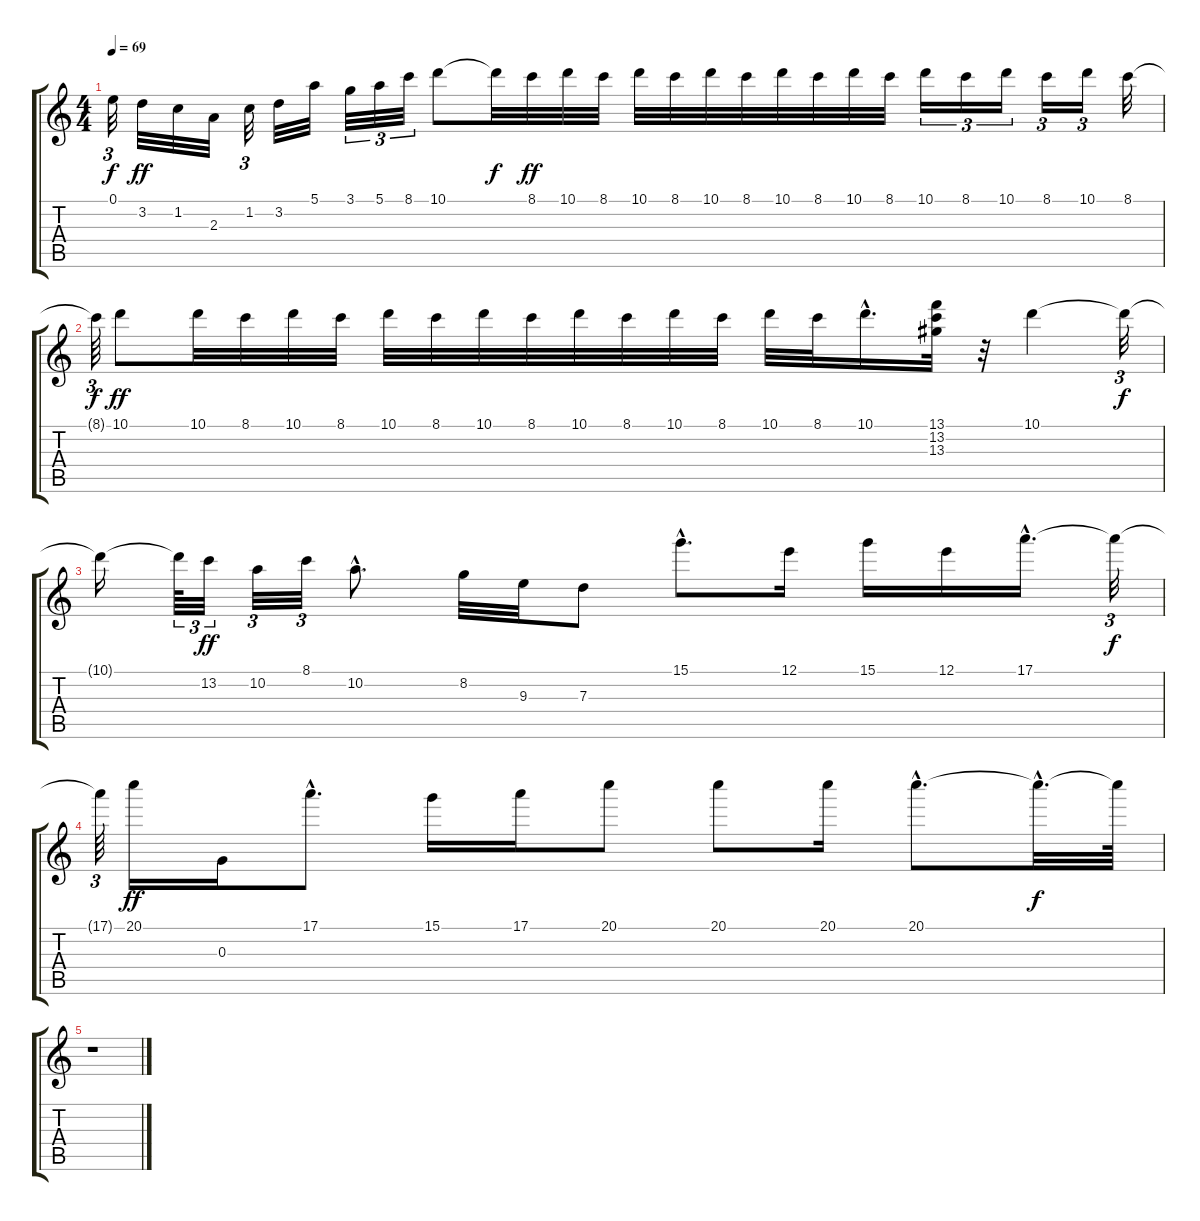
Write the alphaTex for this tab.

\track "" {instrument distortionguitar}
\staff {score tabs}
\tuning (E4 B3 G3 D3 A2 E2) {hide}
\ts (4 4)
\tempo 69
\clef g2
\ks c
0.1{t}.32{tu (3 2) dy f} 3.2.32{dy ff} 1.2.32 2.3.32 1.2.32{tu (3 2)} 3.2.32 5.1.32 3.1.32{tu (3 2)} 5.1.32{tu (3 2)} 8.1.32{tu (3 2)} 10.1.8 10.1{t}.32{dy f} 8.1.32{dy ff} 10.1.32 8.1.32 10.1.32 8.1.32 10.1.32 8.1.32 10.1.32 8.1.32 10.1.32 8.1.32 10.1.16{tu (3 2)} 8.1.16{tu (3 2)} 10.1.16{tu (3 2)} 8.1.16{tu (3 2)} 10.1.16{tu (3 2)} 8.1.32 |
8.1{t}.64{tu (3 2) dy f} 10.1.8{dy ff} 10.1.32 8.1.32 10.1.32 8.1.32 10.1.32 8.1.32 10.1.32 8.1.32 10.1.32 8.1.32 10.1.32 8.1.32 10.1.32 8.1.32 10.1{hac}.16{d} (13.1 13.2 13.3).32 r.32 10.1.4 10.1{t}.32{tu (3 2) dy f} |
10.1{t}.16 10.1{t}.64{tu (3 2)} 13.2.32{tu (3 2) dy ff} 10.2.32{tu (3 2)} 8.1.32{tu (3 2)} 10.2{hac}.8{d} 8.2.32 9.3.32 7.3.8 15.1{hac}.8{d} 12.1.16 15.1.16 12.1.16 17.1{hac}.16{d} 17.1{t}.32{tu (3 2) dy f} |
17.1{t}.64{tu (3 2)} 20.1.16{dy ff} 0.3.16 17.1{hac}.8{d} 15.1.16 17.1.16 20.1.8 20.1.8 20.1.16 20.1{hac}.8{d} 20.1{hac t}.32{d dy f} 20.1{t}.64 |
r.1
